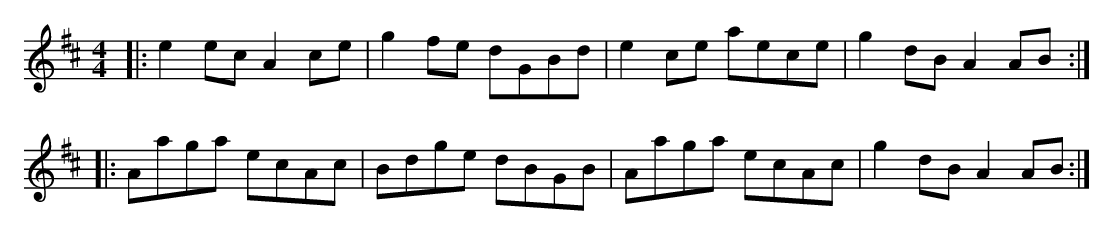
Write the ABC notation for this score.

X:1
M:4/4
K:Amix
|:e2ecA2ce|g2fe dGBd|e2ce aece|g2dBA2AB:|
|:Aaga ecAc|Bdge dBGB|Aaga ecAc|g2dBA2AB:|
